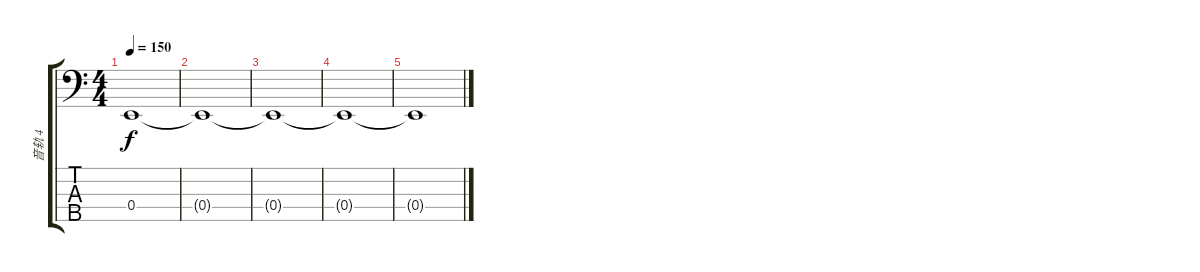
\track ("音轨 4" "音轨 4") {instrument electricbassfinger}
\staff {score tabs}
\tuning (G2 D2 A1 E1 B0) {hide}
\ts (4 4)
\tempo 150
\clef f4
\ks c
0.4{t}.1{dy f} |
0.4{t}.1 |
0.4{t}.1 |
0.4{t}.1 |
0.4{t}.1
